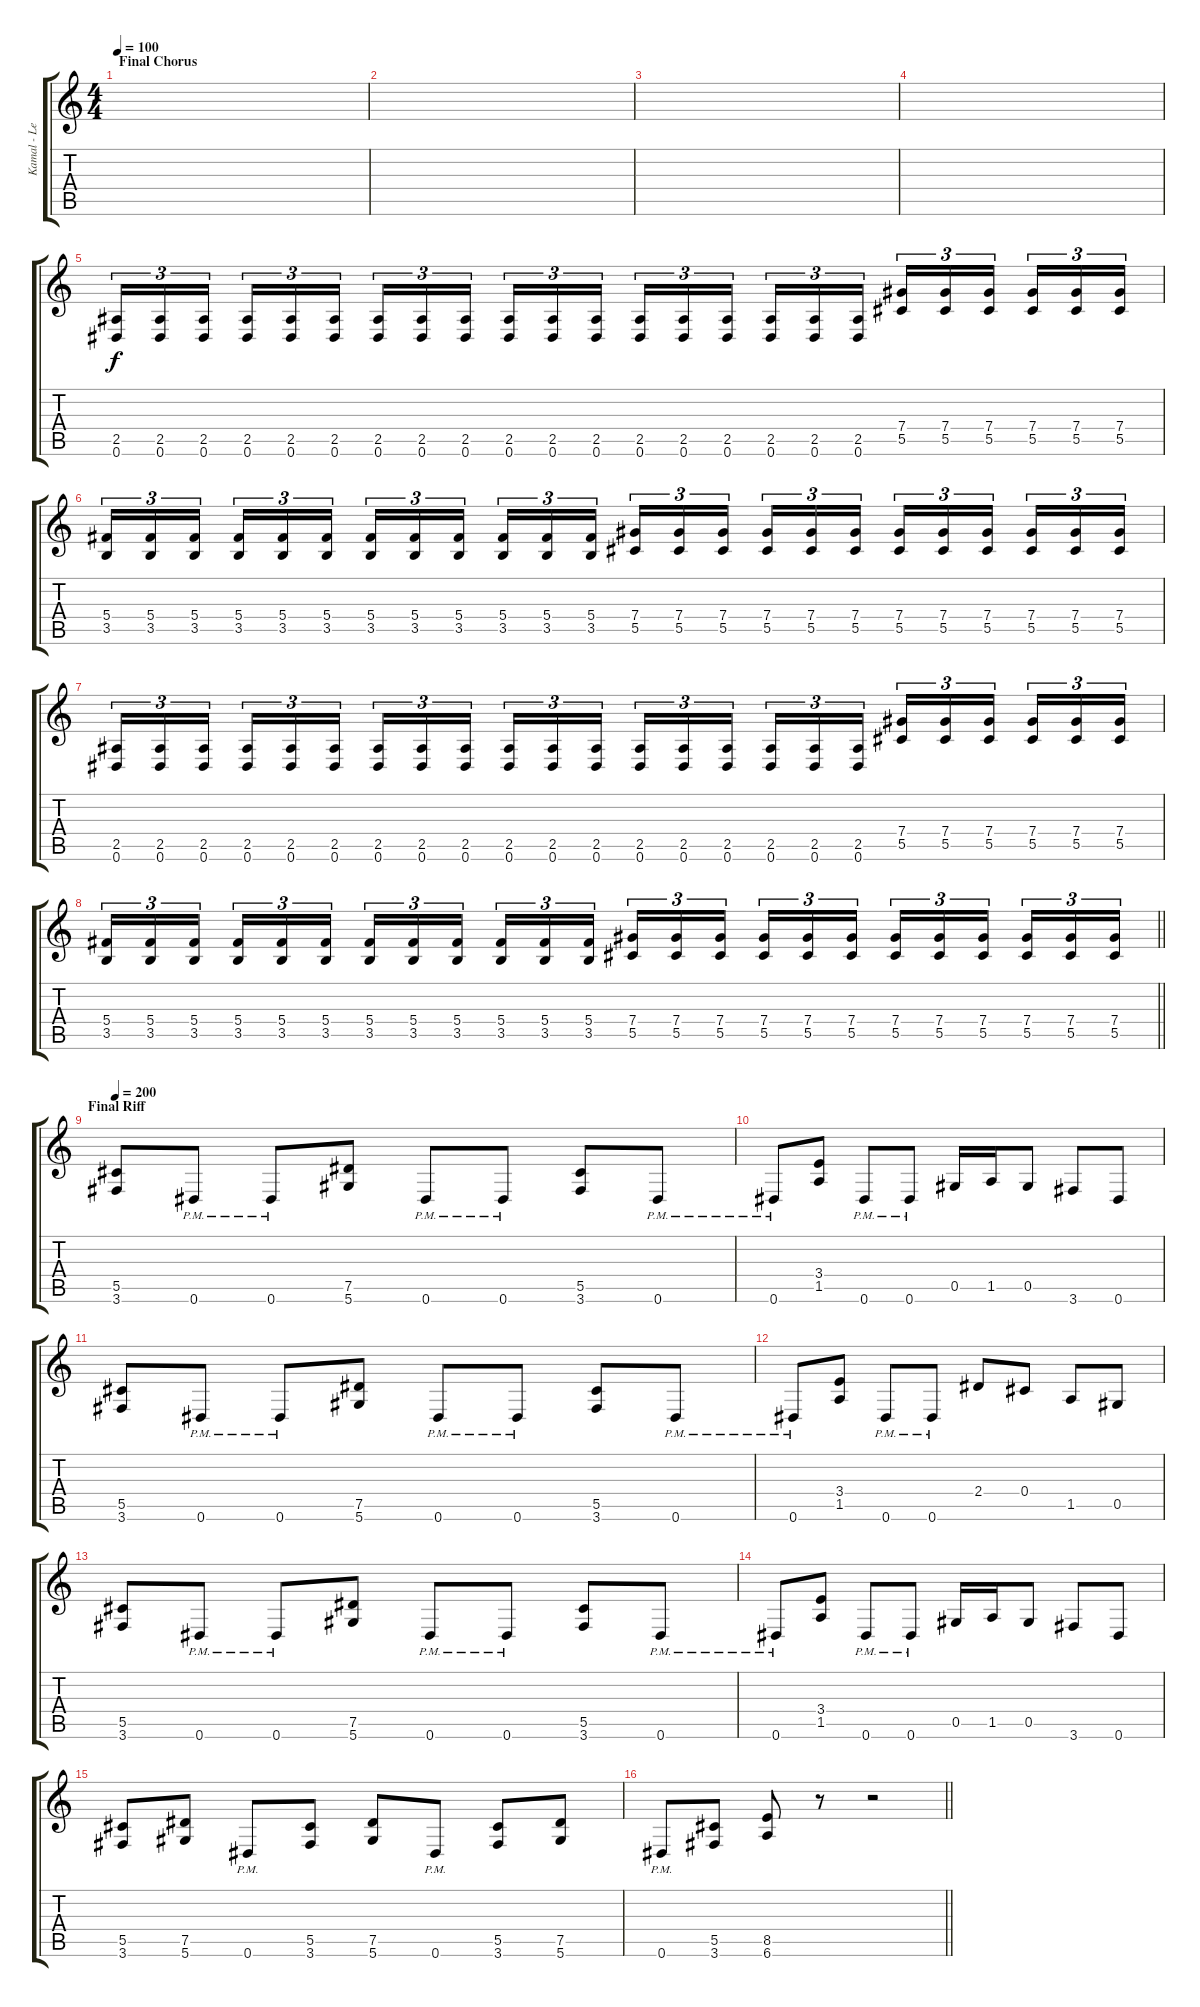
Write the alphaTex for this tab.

\track ("Kamal - Lead" "Kamal - Le") {instrument distortionguitar}
\staff {score tabs}
\tuning (Eb4 Bb3 Gb3 Db3 Ab2 Eb2) {hide}
\ts (4 4)
\section ("" "Final Chorus")
\tempo 100
\clef g2
\ks c
|
|
|
|
(2.5 0.6).16{tu (3 2)} (2.5 0.6).16{tu (3 2)} (2.5 0.6).16{tu (3 2)} (2.5 0.6).16{tu (3 2)} (2.5 0.6).16{tu (3 2)} (2.5 0.6).16{tu (3 2)} (2.5 0.6).16{tu (3 2)} (2.5 0.6).16{tu (3 2)} (2.5 0.6).16{tu (3 2)} (2.5 0.6).16{tu (3 2)} (2.5 0.6).16{tu (3 2)} (2.5 0.6).16{tu (3 2)} (2.5 0.6).16{tu (3 2)} (2.5 0.6).16{tu (3 2)} (2.5 0.6).16{tu (3 2)} (2.5 0.6).16{tu (3 2)} (2.5 0.6).16{tu (3 2)} (2.5 0.6).16{tu (3 2)} (7.4 5.5).16{tu (3 2)} (7.4 5.5).16{tu (3 2)} (7.4 5.5).16{tu (3 2)} (7.4 5.5).16{tu (3 2)} (7.4 5.5).16{tu (3 2)} (7.4 5.5).16{tu (3 2)} |
(5.4 3.5).16{tu (3 2)} (5.4 3.5).16{tu (3 2)} (5.4 3.5).16{tu (3 2)} (5.4 3.5).16{tu (3 2)} (5.4 3.5).16{tu (3 2)} (5.4 3.5).16{tu (3 2)} (5.4 3.5).16{tu (3 2)} (5.4 3.5).16{tu (3 2)} (5.4 3.5).16{tu (3 2)} (5.4 3.5).16{tu (3 2)} (5.4 3.5).16{tu (3 2)} (5.4 3.5).16{tu (3 2)} (7.4 5.5).16{tu (3 2)} (7.4 5.5).16{tu (3 2)} (7.4 5.5).16{tu (3 2)} (7.4 5.5).16{tu (3 2)} (7.4 5.5).16{tu (3 2)} (7.4 5.5).16{tu (3 2)} (7.4 5.5).16{tu (3 2)} (7.4 5.5).16{tu (3 2)} (7.4 5.5).16{tu (3 2)} (7.4 5.5).16{tu (3 2)} (7.4 5.5).16{tu (3 2)} (7.4 5.5).16{tu (3 2)} |
(2.5 0.6).16{tu (3 2)} (2.5 0.6).16{tu (3 2)} (2.5 0.6).16{tu (3 2)} (2.5 0.6).16{tu (3 2)} (2.5 0.6).16{tu (3 2)} (2.5 0.6).16{tu (3 2)} (2.5 0.6).16{tu (3 2)} (2.5 0.6).16{tu (3 2)} (2.5 0.6).16{tu (3 2)} (2.5 0.6).16{tu (3 2)} (2.5 0.6).16{tu (3 2)} (2.5 0.6).16{tu (3 2)} (2.5 0.6).16{tu (3 2)} (2.5 0.6).16{tu (3 2)} (2.5 0.6).16{tu (3 2)} (2.5 0.6).16{tu (3 2)} (2.5 0.6).16{tu (3 2)} (2.5 0.6).16{tu (3 2)} (7.4 5.5).16{tu (3 2)} (7.4 5.5).16{tu (3 2)} (7.4 5.5).16{tu (3 2)} (7.4 5.5).16{tu (3 2)} (7.4 5.5).16{tu (3 2)} (7.4 5.5).16{tu (3 2)} |
\barLineRight lightlight
(5.4 3.5).16{tu (3 2)} (5.4 3.5).16{tu (3 2)} (5.4 3.5).16{tu (3 2)} (5.4 3.5).16{tu (3 2)} (5.4 3.5).16{tu (3 2)} (5.4 3.5).16{tu (3 2)} (5.4 3.5).16{tu (3 2)} (5.4 3.5).16{tu (3 2)} (5.4 3.5).16{tu (3 2)} (5.4 3.5).16{tu (3 2)} (5.4 3.5).16{tu (3 2)} (5.4 3.5).16{tu (3 2)} (7.4 5.5).16{tu (3 2)} (7.4 5.5).16{tu (3 2)} (7.4 5.5).16{tu (3 2)} (7.4 5.5).16{tu (3 2)} (7.4 5.5).16{tu (3 2)} (7.4 5.5).16{tu (3 2)} (7.4 5.5).16{tu (3 2)} (7.4 5.5).16{tu (3 2)} (7.4 5.5).16{tu (3 2)} (7.4 5.5).16{tu (3 2)} (7.4 5.5).16{tu (3 2)} (7.4 5.5).16{tu (3 2)} |
\section ("" "Final Riff")
\tempo 200
(5.5 3.6).8 0.6{pm}.8 0.6{pm}.8 (7.5 5.6).8 0.6{pm}.8 0.6{pm}.8 (5.5 3.6).8 0.6{pm}.8 |
0.6{pm}.8 (3.4 1.5).8 0.6{pm}.8 0.6{pm}.8 0.5.16 1.5.16 0.5.8 3.6.8 0.6.8 |
(5.5 3.6).8 0.6{pm}.8 0.6{pm}.8 (7.5 5.6).8 0.6{pm}.8 0.6{pm}.8 (5.5 3.6).8 0.6{pm}.8 |
0.6{pm}.8 (3.4 1.5).8 0.6{pm}.8 0.6{pm}.8 2.4.8 0.4.8 1.5.8 0.5.8 |
(5.5 3.6).8 0.6{pm}.8 0.6{pm}.8 (7.5 5.6).8 0.6{pm}.8 0.6{pm}.8 (5.5 3.6).8 0.6{pm}.8 |
0.6{pm}.8 (3.4 1.5).8 0.6{pm}.8 0.6{pm}.8 0.5.16 1.5.16 0.5.8 3.6.8 0.6.8 |
(5.5 3.6).8 (7.5 5.6).8 0.6{pm}.8 (5.5 3.6).8 (7.5 5.6).8 0.6{pm}.8 (5.5 3.6).8 (7.5 5.6).8 |
\barLineRight lightlight
0.6{pm}.8 (5.5 3.6).8 (8.5 6.6).8 r.8 r.2
